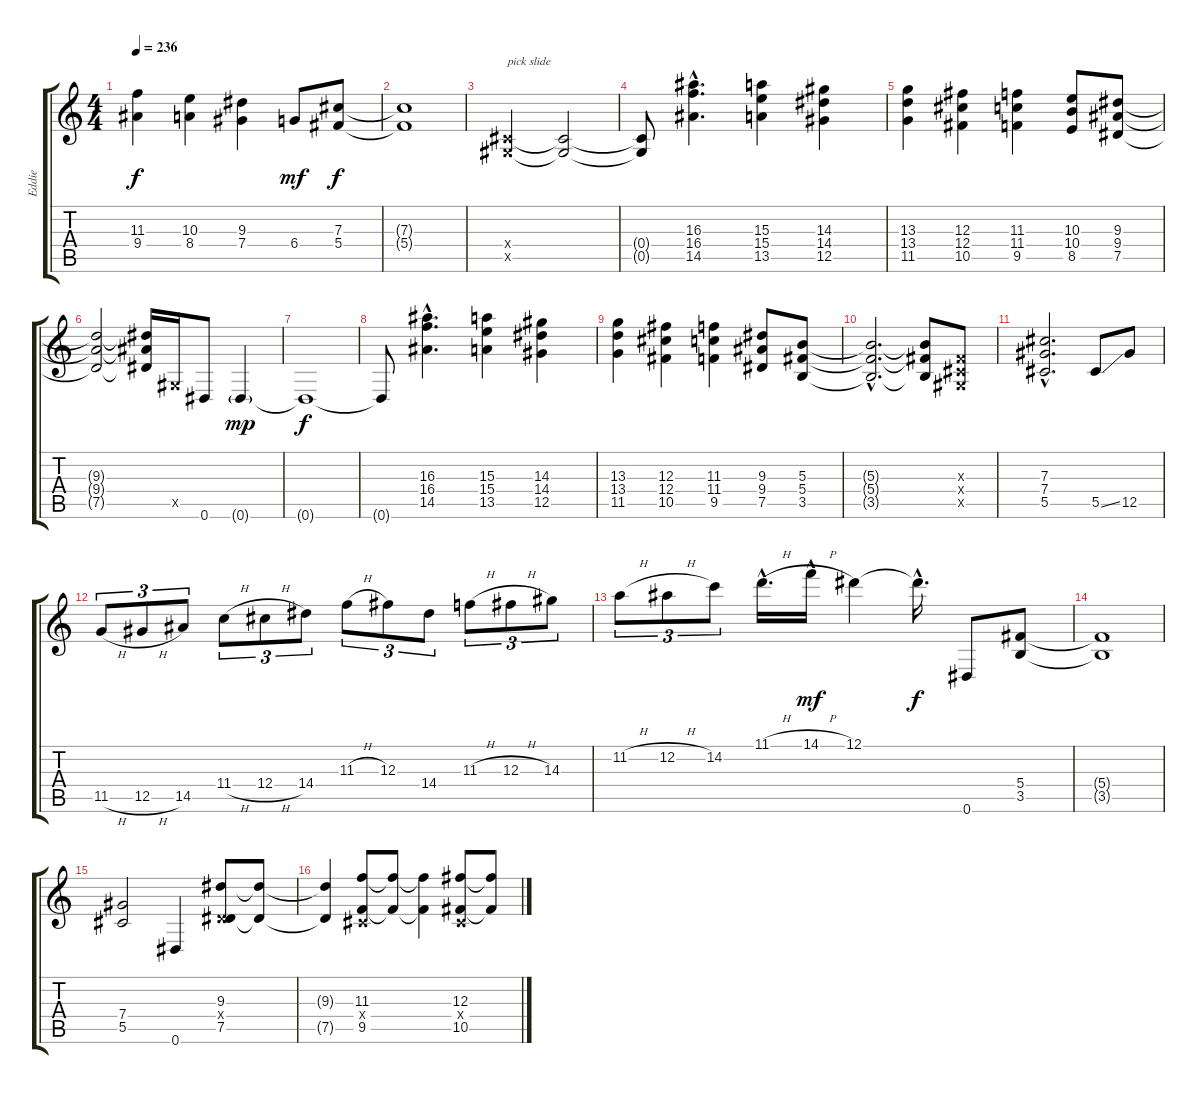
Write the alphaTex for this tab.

\track ("Eddie" "Eddie") {instrument distortionguitar}
\staff {score tabs}
\tuning (Eb4 Bb3 Gb3 Db3 Ab2 Eb2) {hide}
\ts (4 4)
\tempo 236
\clef g2
\ks c
(11.3 9.4).4{dy f} (10.3 8.4).4 (9.3 7.4).4 6.4.8{dy mf} (7.3 5.4).8{dy f} |
(7.3{t} 5.4{t}).1 |
(0.4{x} 0.5{x}).2{txt "pick slide"} (0.4{t} 0.5{t}).2 |
(0.4{t} 0.5{t}).8 (16.3{hac} 16.4{hac} 14.5{hac}).4{d} (15.3 15.4 13.5).4 (14.3 14.4 12.5).4 |
(13.3 13.4 11.5).4 (12.3 12.4 10.5).4 (11.3 11.4 9.5).4 (10.3 10.4 8.5).8 (9.3 9.4 7.5).8 |
(9.3{t} 9.4{t} 7.5{t}).2 (9.3{t} 9.4{t} 7.5{t}).16 0.5{x}.16 0.6.8 0.6{g}.4{dy mp} |
0.6{t}.1{dy f} |
0.6{t}.8 (16.3{hac} 16.4{hac} 14.5{hac}).4{d} (15.3 15.4 13.5).4 (14.3 14.4 12.5).4 |
(13.3 13.4 11.5).4 (12.3 12.4 10.5).4 (11.3 11.4 9.5).4 (9.3 9.4 7.5).8 (5.3 5.4 3.5).8 |
(5.3{hac t} 5.4{hac t} 3.5{hac t}).2{d} (5.3{t} 5.4{t} 3.5{t}).8 (0.3{x} 0.4{x} 0.5{x}).8 |
(7.3{hac} 7.4{hac} 5.5{hac}).2{d} 5.5{ss}.8 12.5.8 |
11.5{h}.8{tu (3 2)} 12.5{h}.8{tu (3 2)} 14.5.8{tu (3 2)} 11.4{h}.8{tu (3 2)} 12.4{h}.8{tu (3 2)} 14.4.8{tu (3 2)} 11.3{h}.8{tu (3 2)} 12.3.8{tu (3 2)} 14.4.8{tu (3 2)} 11.3{h}.8{tu (3 2)} 12.3{h}.8{tu (3 2)} 14.3.8{tu (3 2)} |
11.2{h}.8{tu (3 2)} 12.2{h}.8{tu (3 2)} 14.2.8{tu (3 2)} 11.1{h hac}.16{d} 14.1{h hac}.16{dy mf} 12.1.4 12.1{hac t}.16{d dy f} 0.6.8 (5.4 3.5).8 |
(5.4{t} 3.5{t}).1 |
(7.4 5.5).2 0.6.4 (9.3 2.4{x} 7.5).8 (9.3{t} 7.5{t}).8 |
(9.3{t} 7.5{t}).4 (11.3 0.4{x} 9.5).8 (11.3{t} 9.5{t}).8 (11.3{t} 9.5{t}).4 (12.3 0.4{x} 10.5).8 (12.3{t} 10.5{t}).8
